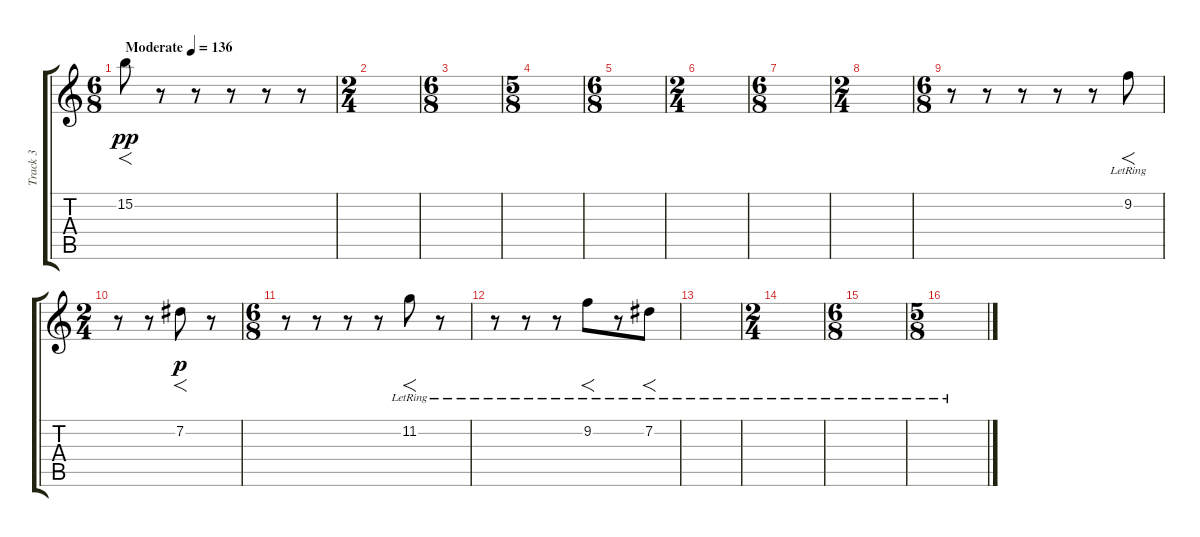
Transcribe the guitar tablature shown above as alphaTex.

\track ("Track 3" "Track 3") {instrument distortionguitar}
\staff {score tabs}
\tuning (B3 Ab3 E3 B2 Gb2 B1) {hide}
\ts (6 8)
\tempo (136 "Moderate")
\clef g2
\ks c
15.2.8{f dy pp instrument distortionguitar} r.8 r.8 r.8 r.8 r.8 |
\ts (2 4)
|
\ts (6 8)
|
\ts (5 8)
|
\ts (6 8)
|
\ts (2 4)
|
\ts (6 8)
|
\ts (2 4)
|
\ts (6 8)
r.8 r.8 r.8 r.8 r.8 9.2{lr}.8{f} |
\ts (2 4)
r.8 r.8 7.2.8{f dy p} r.8 |
\ts (6 8)
r.8 r.8 r.8 r.8 11.2{lr}.8{f} r.8 |
r.8 r.8 r.8 9.2{lr}.8{f} r.8 7.2{lr}.8{f} |
|
\ts (2 4)
|
\ts (6 8)
|
\ts (5 8)
